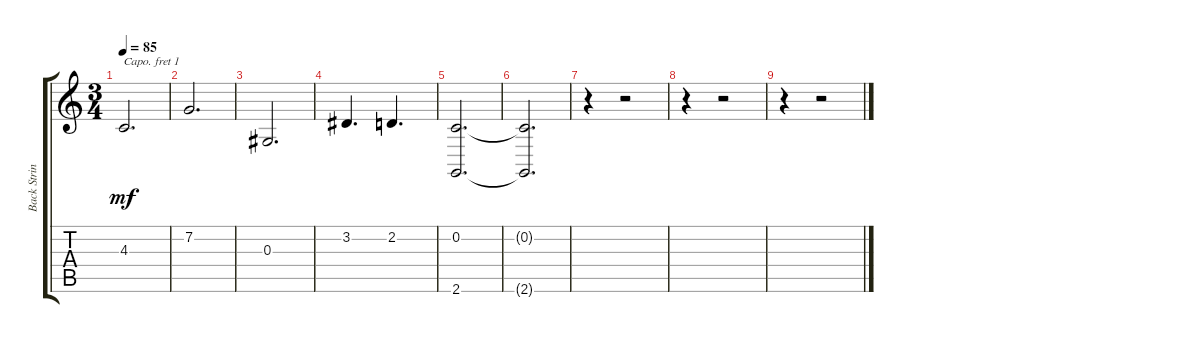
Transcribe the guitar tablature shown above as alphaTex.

\track ("Back Strings" "Back Strin") {instrument cello}
\staff {score tabs}
\capo 1
\tuning (E4 B3 G3 D3 A2 E2) {hide}
\ts (3 4)
\tempo 85
\clef g2
\ks c
4.3.2{d dy mf} |
7.2.2{d} |
0.3.2{d} |
3.2.4{d} 2.2.4{d} |
(0.2 2.6).2{d} |
(0.2{t} 2.6{t}).2{d} |
r.4 r.2 |
r.4 r.2 |
r.4 r.2
